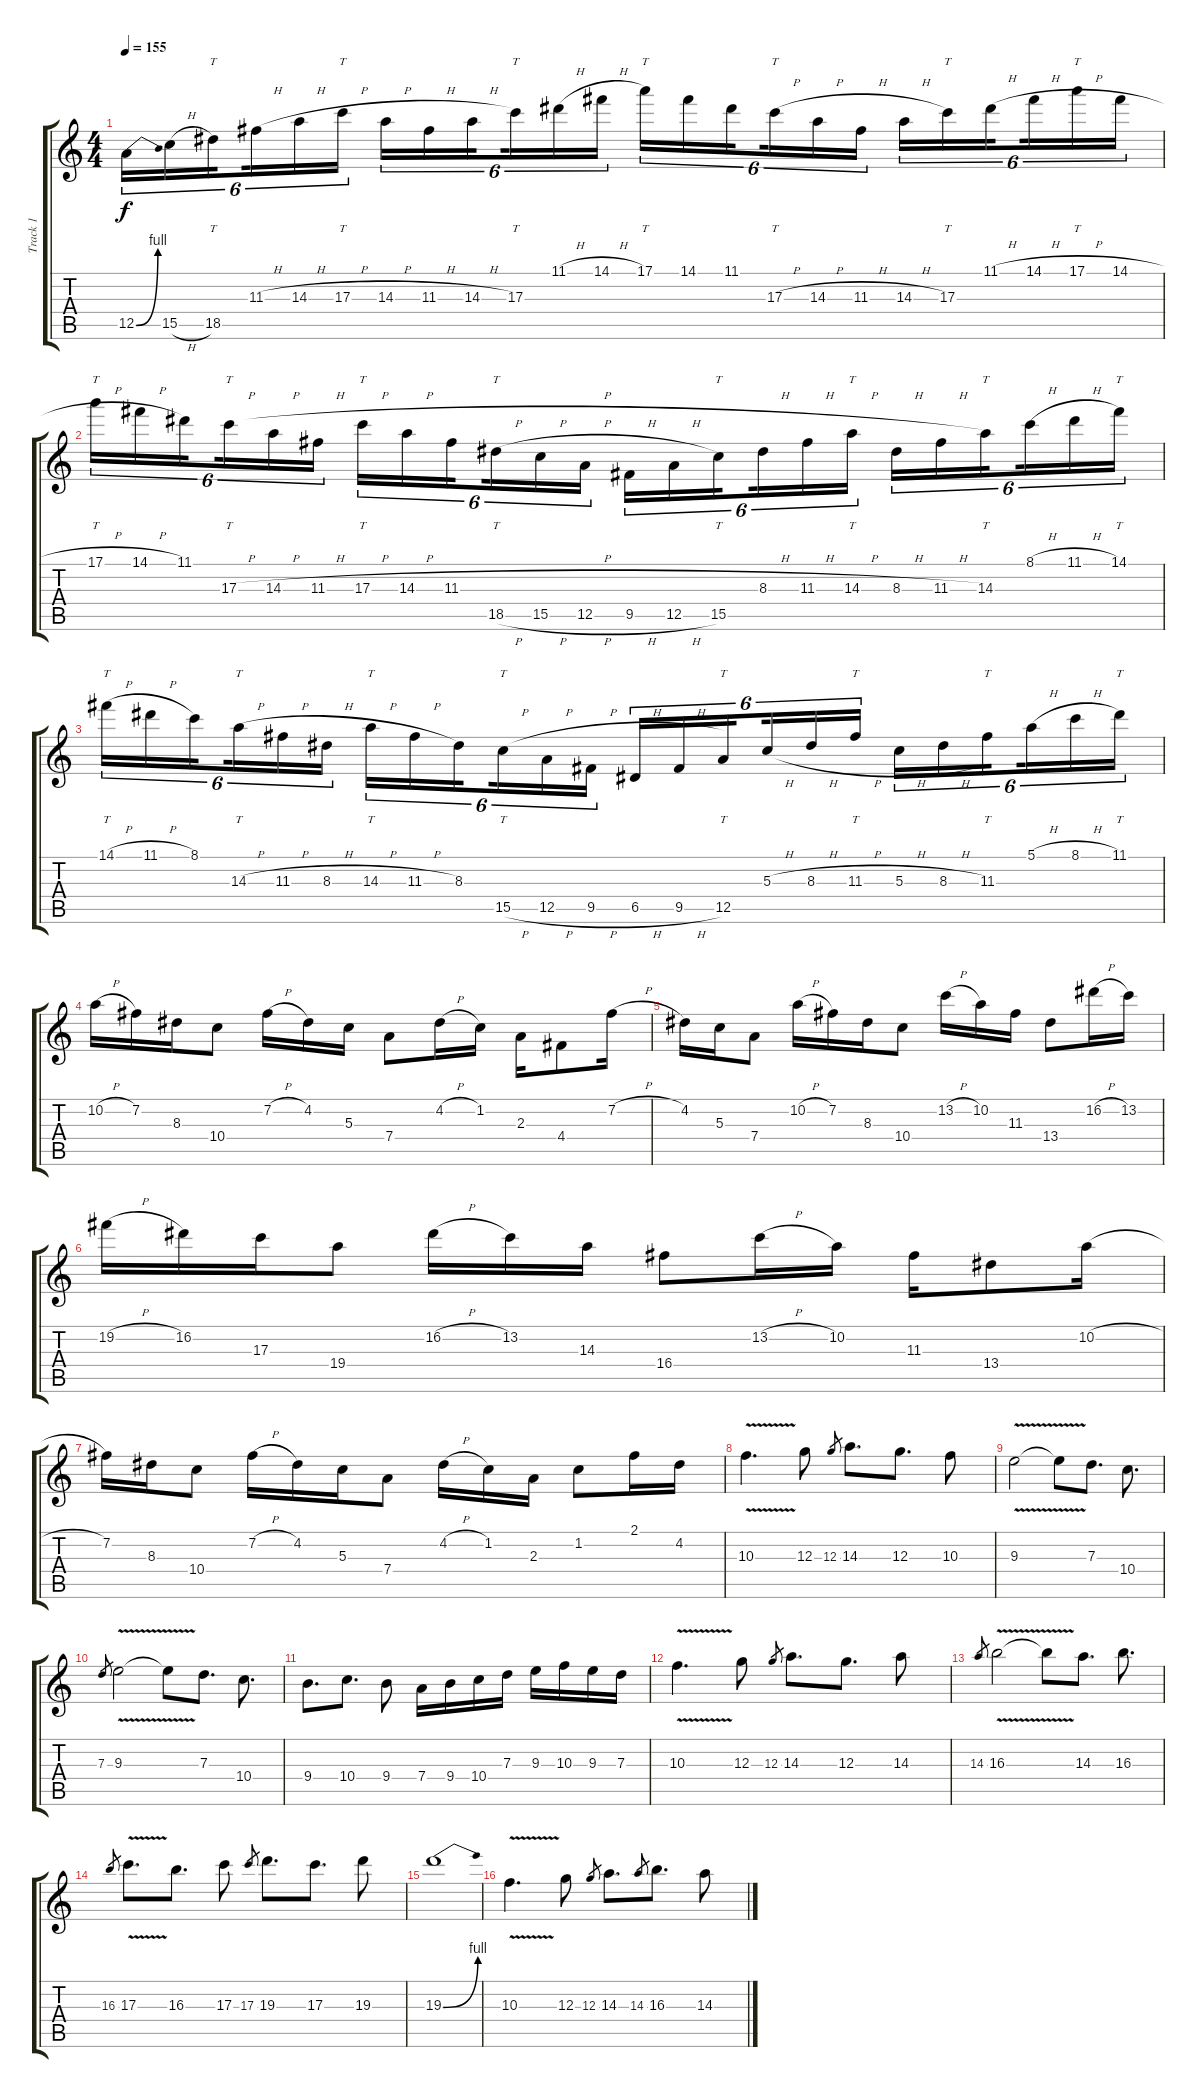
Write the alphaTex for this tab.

\track ("Track 1" "Track 1") {instrument overdrivenguitar}
\staff {score tabs}
\tuning (E4 B3 G3 D3 A2 E2) {hide}
\ts (4 4)
\tempo 155
\clef g2
\ks c
12.5{be (bend 0 0 60 4)}.16{tu (6 4) dy f volume 16 balance 8} 15.5{h}.16{tu (6 4)} 18.5.16{tt tu (6 4) beam splitsecondary} 11.3{h}.16{tu (6 4)} 14.3{h}.16{tu (6 4)} 17.3{h}.16{tt tu (6 4)} 14.3{h}.16{tu (6 4)} 11.3{h}.16{tu (6 4)} 14.3{h}.16{tu (6 4) beam splitsecondary} 17.3.16{tt tu (6 4)} 11.1{h}.16{tu (6 4)} 14.1{h}.16{tu (6 4)} 17.1.16{tt tu (6 4)} 14.1.16{tu (6 4)} 11.1.16{tu (6 4) beam splitsecondary} 17.3{h}.16{tt tu (6 4)} 14.3{h}.16{tu (6 4)} 11.3{h}.16{tu (6 4)} 14.3{h}.16{tu (6 4)} 17.3.16{tt tu (6 4)} 11.1{h}.16{tu (6 4) beam splitsecondary} 14.1{h}.16{tu (6 4)} 17.1{h}.16{tt tu (6 4)} 14.1{h}.16{tu (6 4)} |
17.1{h}.16{tt tu (6 4)} 14.1{h}.16{tu (6 4)} 11.1.16{tu (6 4) beam splitsecondary} 17.3{h}.16{tt tu (6 4)} 14.3{h}.16{tu (6 4)} 11.3{h}.16{tu (6 4)} 17.3{h}.16{tt tu (6 4)} 14.3{h}.16{tu (6 4)} 11.3{h}.16{tu (6 4) beam splitsecondary} 18.5{h}.16{tt tu (6 4)} 15.5{h}.16{tu (6 4)} 12.5{h}.16{tu (6 4)} 9.5{h}.16{tu (6 4)} 12.5{h}.16{tu (6 4)} 15.5.16{tt tu (6 4) beam splitsecondary} 8.3{h}.16{tu (6 4)} 11.3{h}.16{tu (6 4)} 14.3{h}.16{tt tu (6 4)} 8.3{h}.16{tu (6 4)} 11.3{h}.16{tu (6 4)} 14.3.16{tt tu (6 4) beam splitsecondary} 8.1{h}.16{tu (6 4)} 11.1{h}.16{tu (6 4)} 14.1.16{tt tu (6 4)} |
14.1{h}.16{tt tu (6 4)} 11.1{h}.16{tu (6 4)} 8.1.16{tu (6 4) beam splitsecondary} 14.3{h}.16{tt tu (6 4)} 11.3{h}.16{tu (6 4)} 8.3{h}.16{tu (6 4)} 14.3{h}.16{tt tu (6 4)} 11.3{h}.16{tu (6 4)} 8.3.16{tu (6 4) beam splitsecondary} 15.5{h}.16{tt tu (6 4)} 12.5{h}.16{tu (6 4)} 9.5{h}.16{tu (6 4)} 6.5{h}.16{tu (6 4)} 9.5{h}.16{tu (6 4)} 12.5.16{tt tu (6 4) beam splitsecondary} 5.3{h}.16{tu (6 4)} 8.3{h}.16{tu (6 4)} 11.3{h}.16{tt tu (6 4)} 5.3{h}.16{tu (6 4)} 8.3{h}.16{tu (6 4)} 11.3.16{tt tu (6 4) beam splitsecondary} 5.1{h}.16{tu (6 4)} 8.1{h}.16{tu (6 4)} 11.1.16{tt tu (6 4)} |
10.2{h}.16 7.2.16 8.3.16 10.4.8 7.2{h}.16 4.2.16 5.3.16 7.4.8 4.2{h}.16 1.2.16 2.3.16 4.4.8 7.2{h}.16 |
4.2.16 5.3.16 7.4.8 10.2{h}.16 7.2.16 8.3.16 10.4.8 13.2{h}.16 10.2.16 11.3.16 13.4.8 16.2{h}.16 13.2.16 |
19.2{h}.16 16.2.16 17.3.16 19.4.8 16.2{h}.16 13.2.16 14.3.16 16.4.8 13.2{h}.16 10.2.16 11.3.16 13.4.8 10.2{h}.16 |
7.2.16 8.3.16 10.4.8 7.2{h}.16 4.2.16 5.3.16 7.4.8 4.2{h}.16 1.2.16 2.3.16 1.2.8 2.1.16 4.2.16 |
10.3{v}.4{d volume 14 balance 12} 12.3.8 12.3.8{gr} 14.3.8{d} 12.3.8{d} 10.3.8 |
9.3{v}.2 9.3{t}.8 7.3.8{d} 10.4.8{d} |
7.3.8{gr} 9.3{v}.2 9.3{t}.8 7.3.8{d} 10.4.8{d} |
9.4.8{d} 10.4.8{d} 9.4.8 7.4.16 9.4.16 10.4.16 7.3.16 9.3.16 10.3.16 9.3.16 7.3.16 |
10.3{v}.4{d} 12.3.8 12.3.8{gr} 14.3.8{d} 12.3.8{d} 14.3.8 |
14.3.8{gr} 16.3{v}.2 16.3{t}.8 14.3.8{d} 16.3.8{d} |
16.3.8{gr} 17.3{v}.8{d} 16.3.8{d} 17.3.8 17.3.8{gr} 19.3.8{d} 17.3.8{d} 19.3.8 |
19.3{be (bend 0 0 60 4)}.1 |
10.3{v}.4{d} 12.3.8 12.3.8{gr} 14.3.8{d} 14.3.8{gr} 16.3.8{d} 14.3.8
